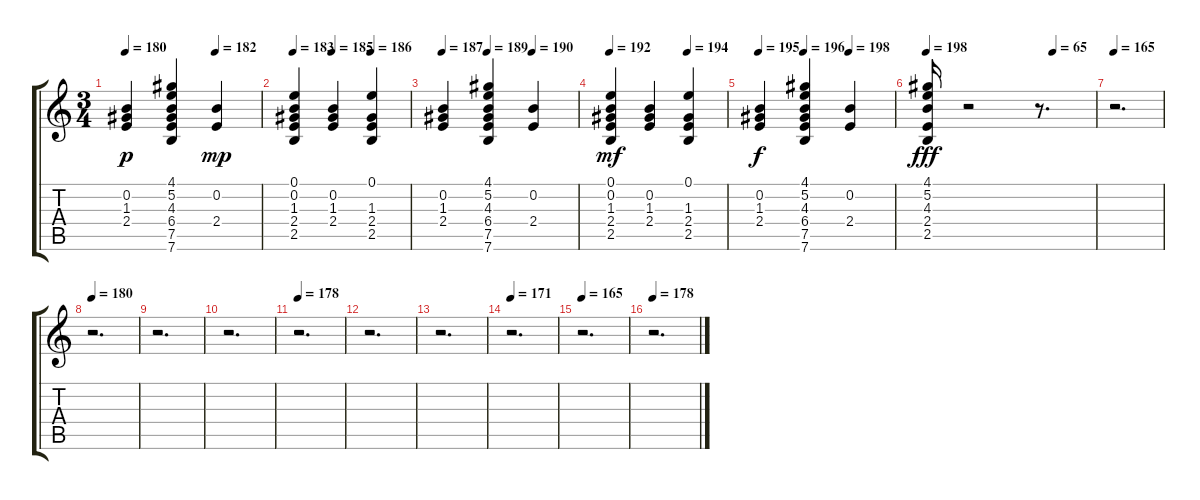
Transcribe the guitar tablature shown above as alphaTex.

\track "" {instrument acousticguitarnylon}
\staff {score tabs}
\tuning (E4 B3 G3 D3 A2 E2) {hide}
\ts (3 4)
\tempo 180
\tempo (182 0.6666666666666666)
\clef g2
\ks c
(0.2 1.3 2.4).4{dy p} (4.1 5.2 4.3 6.4 7.5 7.6).4 (0.2 2.4).4{dy mp} |
\tempo 183
\tempo (185 0.3333333333333333)
\tempo (186 0.6666666666666666)
(0.1 0.2 1.3 2.4 2.5).4 (0.2 1.3 2.4).4 (0.1 1.3 2.4 2.5).4 |
\tempo 187
\tempo (189 0.3333333333333333)
\tempo (190 0.6666666666666666)
(0.2 1.3 2.4).4 (4.1 5.2 4.3 6.4 7.5 7.6).4 (0.2 2.4).4 |
\tempo 192
\tempo (194 0.6666666666666666)
(0.1 0.2 1.3 2.4 2.5).4{dy mf} (0.2 1.3 2.4).4 (0.1 1.3 2.4 2.5).4 |
\tempo 195
\tempo (196 0.3333333333333333)
\tempo (198 0.6666666666666666)
(0.2 1.3 2.4).4{dy f} (4.1 5.2 4.3 6.4 7.5 7.6).4 (0.2 2.4).4 |
\tempo 198
\tempo (65 0.75)
(4.1 5.2 4.3 2.4 2.5).16{dy fff} r.2 r.8{d} |
\tempo 165
r.2{d} |
\tempo 180
r.2{d} |
r.2{d} |
r.2{d} |
\tempo 178
r.2{d} |
r.2{d} |
r.2{d} |
\tempo 171
r.2{d} |
\tempo 165
r.2{d} |
\tempo 178
r.2{d}
